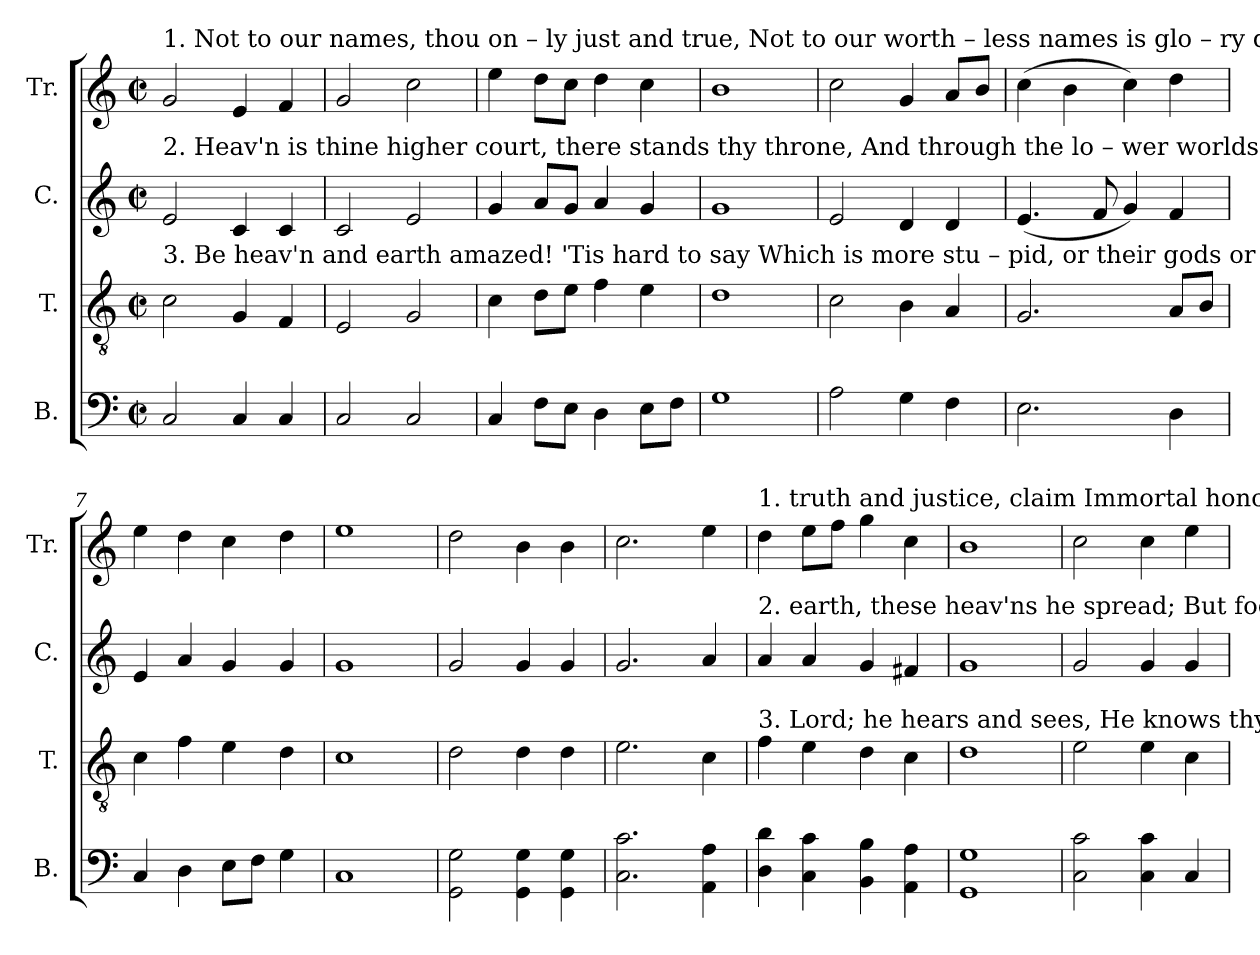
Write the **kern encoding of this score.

**kern	**kern	**kern	**kern
*part4	*part3	*part2	*part1
*staff4	*staff3	*staff2	*staff1
*I"B.	*I"T.	*I"C.	*I"Tr.
*I'B.	*I'T.	*I'C.	*I'Tr.
*clefF4	*clefGv2	*clefG2	*clefG2
*k[]	*k[]	*k[]	*k[]
*M2/2	*M2/2	*M2/2	*M2/2
*met(c|)	*met(c|)	*met(c|)	*met(c|)
*MM140	*MM140	*MM140	*MM140
=1	=1	=1	=1
!	!	!	!LO:TX:a:t=1. Not to our names, thou on –  ly   just  and    true,     Not    to   our    worth    –     less   names  is  glo – ry  due; Thy power and grace, thy
!	!	!LO:TX:a:t=2. Heav'n is thine higher court, there stands thy throne,  And through the lo      –     wer  worlds  thy will  is done;  Our God framed all this	!
!	!LO:TX:a:t=3. Be heav'n and earth amazed! 'Tis hard  to      say       Which  is  more  stu      –       pid,   or  their  gods  or  they&colon;    O   Is–rael,  trust  the	!	!
2C/	2c\	2e/	2g/
4C/	4G/	4c/	4e/
4C/	4F/	4c/	4f/
=2	=2	=2	=2
2C/	2E/	2c/	2g/
2C/	2G/	2e/	2cc\
=3	=3	=3	=3
4C/	4c\	4g/	4ee\
8F\L	8d\L	8a/L	8dd\L
8E\J	8e\J	8g/J	8cc\J
4D\	4f\	4a/	4dd\
8E\L	4e\	4g/	4cc\
8F\J	.	.	.
=4	=4	=4	=4
1G	1d	1g	1b
=5	=5	=5	=5
2A\	2c\	2e/	2cc\
4G\	4B\	4d/	4g/
4F\	4A/	4d/	8a/L
.	.	.	8b/J
=6	=6	=6	=6
2.E\	2.G/	(4.e/	(4cc\
.	.	.	4b\
.	.	8f/	.
.	.	4g/)	4cc\)
4D\	8A/L	4f/	4dd\
.	8B/J	.	.
=7	=7	=7	=7
4C/	4c\	4e/	4ee\
4D\	4f\	4a/	4dd\
8E\L	4e\	4g/	4cc\
8F\J	.	.	.
4G\	4d\	4g/	4dd\
=8	=8	=8	=8
1C	1c	1g	1ee
=9	=9	=9	=9
2GG\ 2G\	2d\	2g/	2dd\
4GG\ 4G\	4d\	4g/	4b\
4GG\ 4G\	4d\	4g/	4b\
=10	=10	=10	=10
2.C\ 2.c\	2.e\	2.g/	2.cc\
4AA\ 4A\	4c\	4a/	4ee\
=11	=11	=11	=11
!	!	!	!LO:TX:a:t=1. truth and justice, claim  Immortal  honors  to    thy   sove –reign  name&colon;        Shine through the earth from heav'n, thy blest a –  bode  Nor
!	!	!LO:TX:a:t=2. earth, these heav'ns he spread;  But fools adore the gods their hands have made&colon; The kneeling crowd, with looks de–vout,  be –  hold Their	!
!	!LO:TX:a:t=3. Lord; he hears and sees, He knows thy sorrows and restores  thy  peace;          His  wor–ship   does   a   thou–sand  com –forts  yield,  He	!	!
4D\ 4d\	4f\	4a/	4dd\
4C\ 4c\	4e\	4a/	8ee\L
.	.	.	8ff\J
4BB\ 4B\	4d\	4g/	4gg\
4AA\ 4A\	4c\	4f#X/	4cc\
=12	=12	=12	=12
1GG 1G	1d	1g	1b
=13	=13	=13	=13
2C\ 2c\	2e\	2g/	2cc\
4C\ 4c\	4e\	4g/	4cc\
4C/	4c\	4g/	4ee\
=	=	=	=
*-	*-	*-	*-
